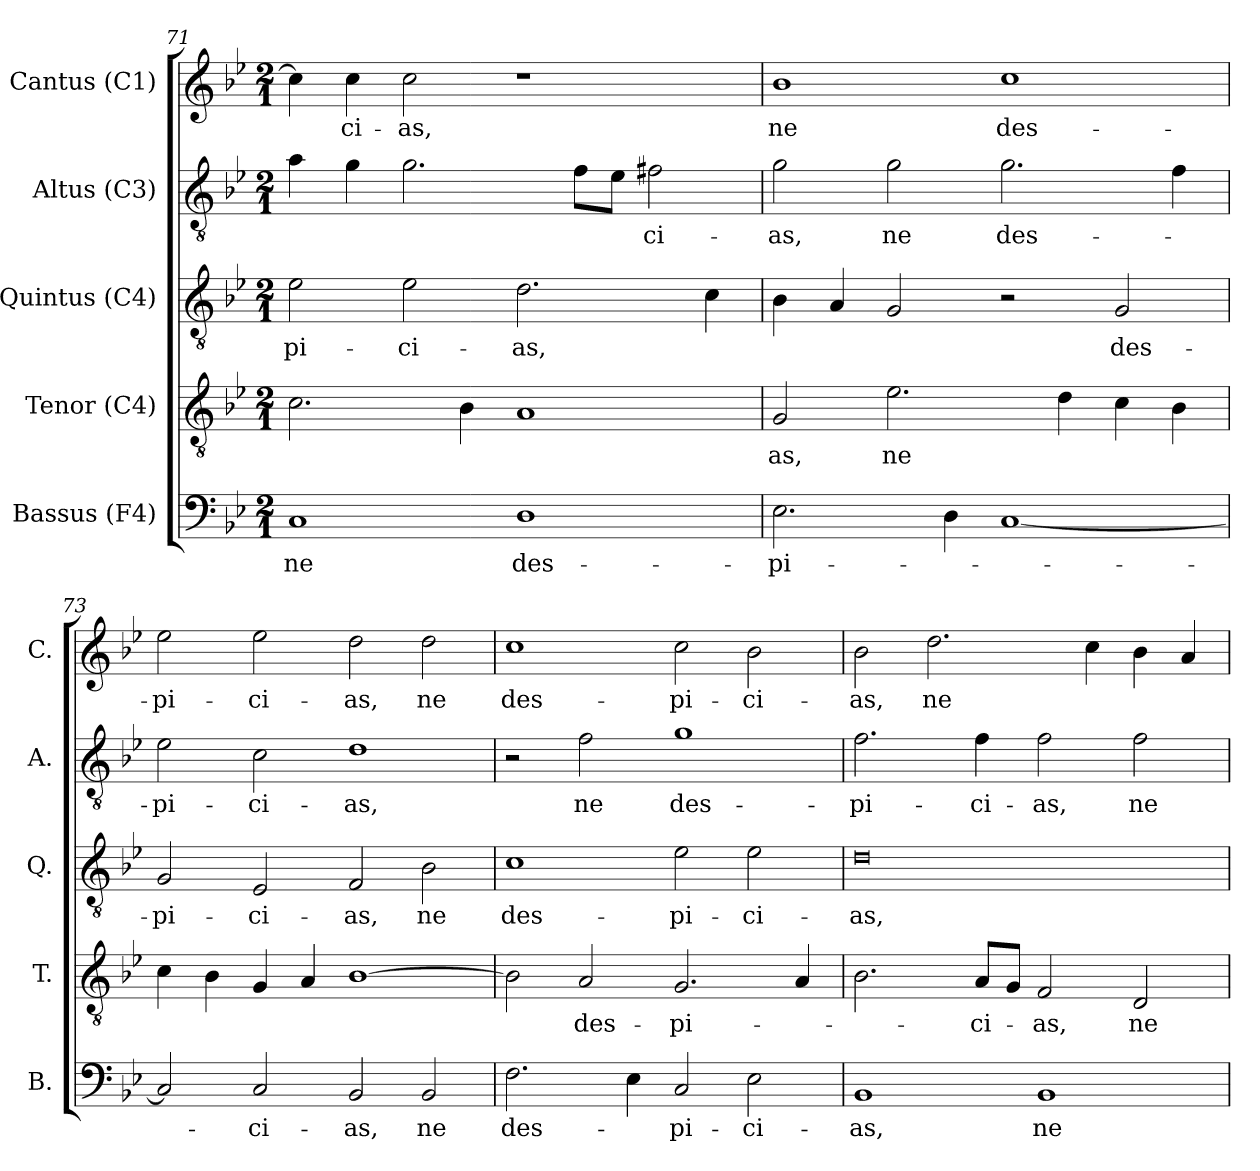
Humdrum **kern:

**kern	**text	**kern	**text	**kern	**text	**kern	**text	**kern	**text
*part5	*part5	*part4	*part4	*part3	*part3	*part2	*part2	*part1	*part1
*staff5	*staff5	*staff4	*staff4	*staff3	*staff3	*staff2	*staff2	*staff1	*staff1
*I"Bassus (F4)	*	*I"Tenor (C4)	*	*I"Quintus (C4)	*	*I"Altus (C3)	*	*I"Cantus (C1)	*
*I'B.	*	*I'T.	*	*I'Q.	*	*I'A.	*	*I'C.	*
*clefF4	*	*clefGv2	*	*clefGv2	*	*clefGv2	*	*clefG2	*
*	*	*	*	*ITrd7c12	*	*ITrd7c12	*	*	*
*k[b-e-]	*	*k[b-e-]	*	*k[b-e-]	*	*k[b-e-]	*	*k[b-e-]	*
*B-:	*	*B-:	*	*B-:	*	*B-:	*	*B-:	*
*M2/1	*	*M2/1	*	*M2/1	*	*M2/1	*	*M2/1	*
=71	=71	=71	=71	=71	=71	=71	=71	=71	=71
!	!LO:LY:b:color=#000000	!	!	!	!	!	!	!	!
!	!	!	!	!	!LO:LY:b:color=#000000	!	!	!	!
1Ci	ne	2.ci\	.	2E-i\	-pi-	4Ai\	.	4cci\]	.
!	!	!	!	!	!	!	!	!	!LO:LY:b:color=#000000
.	.	.	.	.	.	4Gi\	.	4cci\	-ci-
!	!	!	!	!	!LO:LY:b:color=#000000	!	!	!	!
!	!	!	!	!	!	!	!	!	!LO:LY:b:color=#000000
.	.	.	.	2E-i\	-ci-	2.Gi\	.	2cci\	-as,
.	.	4B-i\	.	.	.	.	.	.	.
!	!LO:LY:b:color=#000000	!	!	!	!	!	!	!	!
!	!	!	!	!	!LO:LY:b:color=#000000	!	!	!	!
1Di	des-	1Ai	.	2.Di\	-as,	.	.	1r	.
.	.	.	.	.	.	8Fi\L	.	.	.
.	.	.	.	.	.	8E-i\J	.	.	.
!	!	!	!	!	!	!	!LO:LY:b:color=#000000	!	!
.	.	.	.	.	.	2F#Xi\	-ci-	.	.
.	.	.	.	4Ci\	.	.	.	.	.
=72	=72	=72	=72	=72	=72	=72	=72	=72	=72
!	!LO:LY:b:color=#000000	!	!	!	!	!	!	!	!
!	!	!	!LO:LY:b:color=#000000	!	!	!	!	!	!
!	!	!	!	!	!	!	!LO:LY:b:color=#000000	!	!
!	!	!	!	!	!	!	!	!	!LO:LY:b:color=#000000
2.E-i\	-pi-	2Gi/	-as,	4BB-i\	.	2Gi\	-as,	1b-i	ne
.	.	.	.	4AAi/	.	.	.	.	.
!	!	!	!LO:LY:b:color=#000000	!	!	!	!	!	!
!	!	!	!	!	!	!	!LO:LY:b:color=#000000	!	!
.	.	2.e-i\	ne	2GGi/	.	2Gi\	ne	.	.
4Di\	.	.	.	.	.	.	.	.	.
!	!	!	!	!	!	!	!LO:LY:b:color=#000000	!	!
!	!	!	!	!	!	!	!	!	!LO:LY:b:color=#000000
[1Ci	.	.	.	2r	.	2.Gi\	des-	1cci	des-
.	.	4di\	.	.	.	.	.	.	.
!	!	!	!	!	!LO:LY:b:color=#000000	!	!	!	!
.	.	4ci\	.	2GGi/	des-	.	.	.	.
.	.	4B-i\	.	.	.	4Fi\	.	.	.
=73	=73	=73	=73	=73	=73	=73	=73	=73	=73
!	!	!	!	!	!LO:LY:b:color=#000000	!	!	!	!
!	!	!	!	!	!	!	!LO:LY:b:color=#000000	!	!
!	!	!	!	!	!	!	!	!	!LO:LY:b:color=#000000
2Ci/]	.	4ci\	.	2GGi/	-pi-	2E-i\	-pi-	2ee-i\	-pi-
.	.	4B-i\	.	.	.	.	.	.	.
!	!LO:LY:b:color=#000000	!	!	!	!	!	!	!	!
!	!	!	!	!	!LO:LY:b:color=#000000	!	!	!	!
!	!	!	!	!	!	!	!LO:LY:b:color=#000000	!	!
!	!	!	!	!	!	!	!	!	!LO:LY:b:color=#000000
2Ci/	-ci-	4Gi/	.	2EE-i/	-ci-	2Ci\	-ci-	2ee-i\	-ci-
.	.	4Ai/	.	.	.	.	.	.	.
!	!LO:LY:b:color=#000000	!	!	!	!	!	!	!	!
!	!	!	!	!	!LO:LY:b:color=#000000	!	!	!	!
!	!	!	!	!	!	!	!LO:LY:b:color=#000000	!	!
!	!	!	!	!	!	!	!	!	!LO:LY:b:color=#000000
2BB-i/	-as,	[1B-i	.	2FFi/	-as,	1Di	-as,	2ddi\	-as,
!	!LO:LY:b:color=#000000	!	!	!	!	!	!	!	!
!	!	!	!	!	!LO:LY:b:color=#000000	!	!	!	!
!	!	!	!	!	!	!	!	!	!LO:LY:b:color=#000000
2BB-i/	ne	.	.	2BB-i\	ne	.	.	2ddi\	ne
=74	=74	=74	=74	=74	=74	=74	=74	=74	=74
!	!LO:LY:b:color=#000000	!	!	!	!	!	!	!	!
!	!	!	!	!	!LO:LY:b:color=#000000	!	!	!	!
!	!	!	!	!	!	!	!	!	!LO:LY:b:color=#000000
2.Fi\	des-	2B-i\]	.	1Ci	des-	2r	.	1cci	des-
!	!	!	!LO:LY:b:color=#000000	!	!	!	!	!	!
!	!	!	!	!	!	!	!LO:LY:b:color=#000000	!	!
.	.	2Ai/	des-	.	.	2Fi\	ne	.	.
4E-i\	.	.	.	.	.	.	.	.	.
!	!LO:LY:b:color=#000000	!	!	!	!	!	!	!	!
!	!	!	!LO:LY:b:color=#000000	!	!	!	!	!	!
!	!	!	!	!	!LO:LY:b:color=#000000	!	!	!	!
!	!	!	!	!	!	!	!LO:LY:b:color=#000000	!	!
!	!	!	!	!	!	!	!	!	!LO:LY:b:color=#000000
2Ci/	-pi-	2.Gi/	-pi-	2E-i\	-pi-	1Gi	des-	2cci\	-pi-
!	!LO:LY:b:color=#000000	!	!	!	!	!	!	!	!
!	!	!	!	!	!LO:LY:b:color=#000000	!	!	!	!
!	!	!	!	!	!	!	!	!	!LO:LY:b:color=#000000
2E-i\	-ci-	.	.	2E-i\	-ci-	.	.	2b-i\	-ci-
.	.	4Ai/	.	.	.	.	.	.	.
!!LO:PB:g=z
=75	=75	=75	=75	=75	=75	=75	=75	=75	=75
!	!LO:LY:b:color=#000000	!	!	!	!	!	!	!	!
!	!	!	!	!	!LO:LY:b:color=#000000	!	!	!	!
!	!	!	!	!	!	!	!LO:LY:b:color=#000000	!	!
!	!	!	!	!	!	!	!	!	!LO:LY:b:color=#000000
1BB-i	-as,	2.B-i\	.	0Di	-as,	2.Fi\	-pi-	2b-i\	-as,
!	!	!	!	!	!	!	!	!	!LO:LY:b:color=#000000
.	.	.	.	.	.	.	.	2.ddi\	ne
!	!	!	!LO:LY:b:color=#000000	!	!	!	!	!	!
!	!	!	!	!	!	!	!LO:LY:b:color=#000000	!	!
.	.	8Ai/L	-ci-	.	.	4Fi\	-ci-	.	.
.	.	8Gi/J	.	.	.	.	.	.	.
!	!LO:LY:b:color=#000000	!	!	!	!	!	!	!	!
!	!	!	!LO:LY:b:color=#000000	!	!	!	!	!	!
!	!	!	!	!	!	!	!LO:LY:b:color=#000000	!	!
1BB-i	ne	2Fi/	-as,	.	.	2Fi\	-as,	.	.
.	.	.	.	.	.	.	.	4cci\	.
!	!	!	!LO:LY:b:color=#000000	!	!	!	!	!	!
!	!	!	!	!	!	!	!LO:LY:b:color=#000000	!	!
.	.	2Di/	ne	.	.	2Fi\	ne	4b-i\	.
.	.	.	.	.	.	.	.	4ai/	.
=	=	=	=	=	=	=	=	=	=
*-	*-	*-	*-	*-	*-	*-	*-	*-	*-
